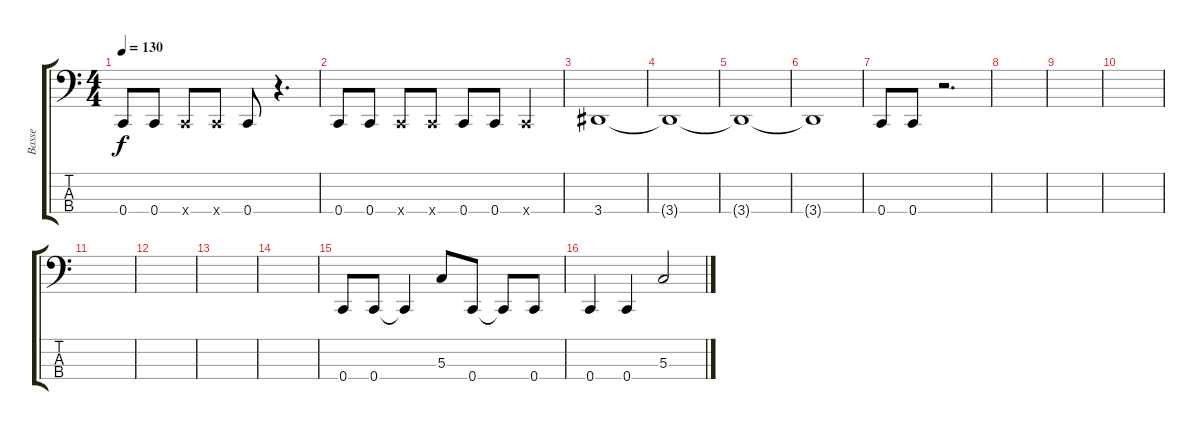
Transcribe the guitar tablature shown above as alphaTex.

\track ("Basse" "Basse") {instrument electricbassfinger}
\staff {score tabs}
\tuning (F2 C2 G1 C1) {hide}
\ts (4 4)
\tempo 130
\clef f4
\ks c
0.4.8{dy f} 0.4.8 0.4{x}.8 0.4{x}.8 0.4.8 r.4{d} |
0.4.8 0.4.8 0.4{x}.8 0.4{x}.8 0.4.8 0.4.8 0.4{x}.4 |
3.4.1 |
3.4{t}.1 |
3.4{t}.1 |
3.4{t}.1 |
0.4.8 0.4.8 r.2{d} |
|
|
|
|
|
|
|
0.4.8 0.4.8 0.4{t}.4 5.3.8 0.4.8 0.4{t}.8 0.4.8 |
0.4.4 0.4.4 5.3.2
